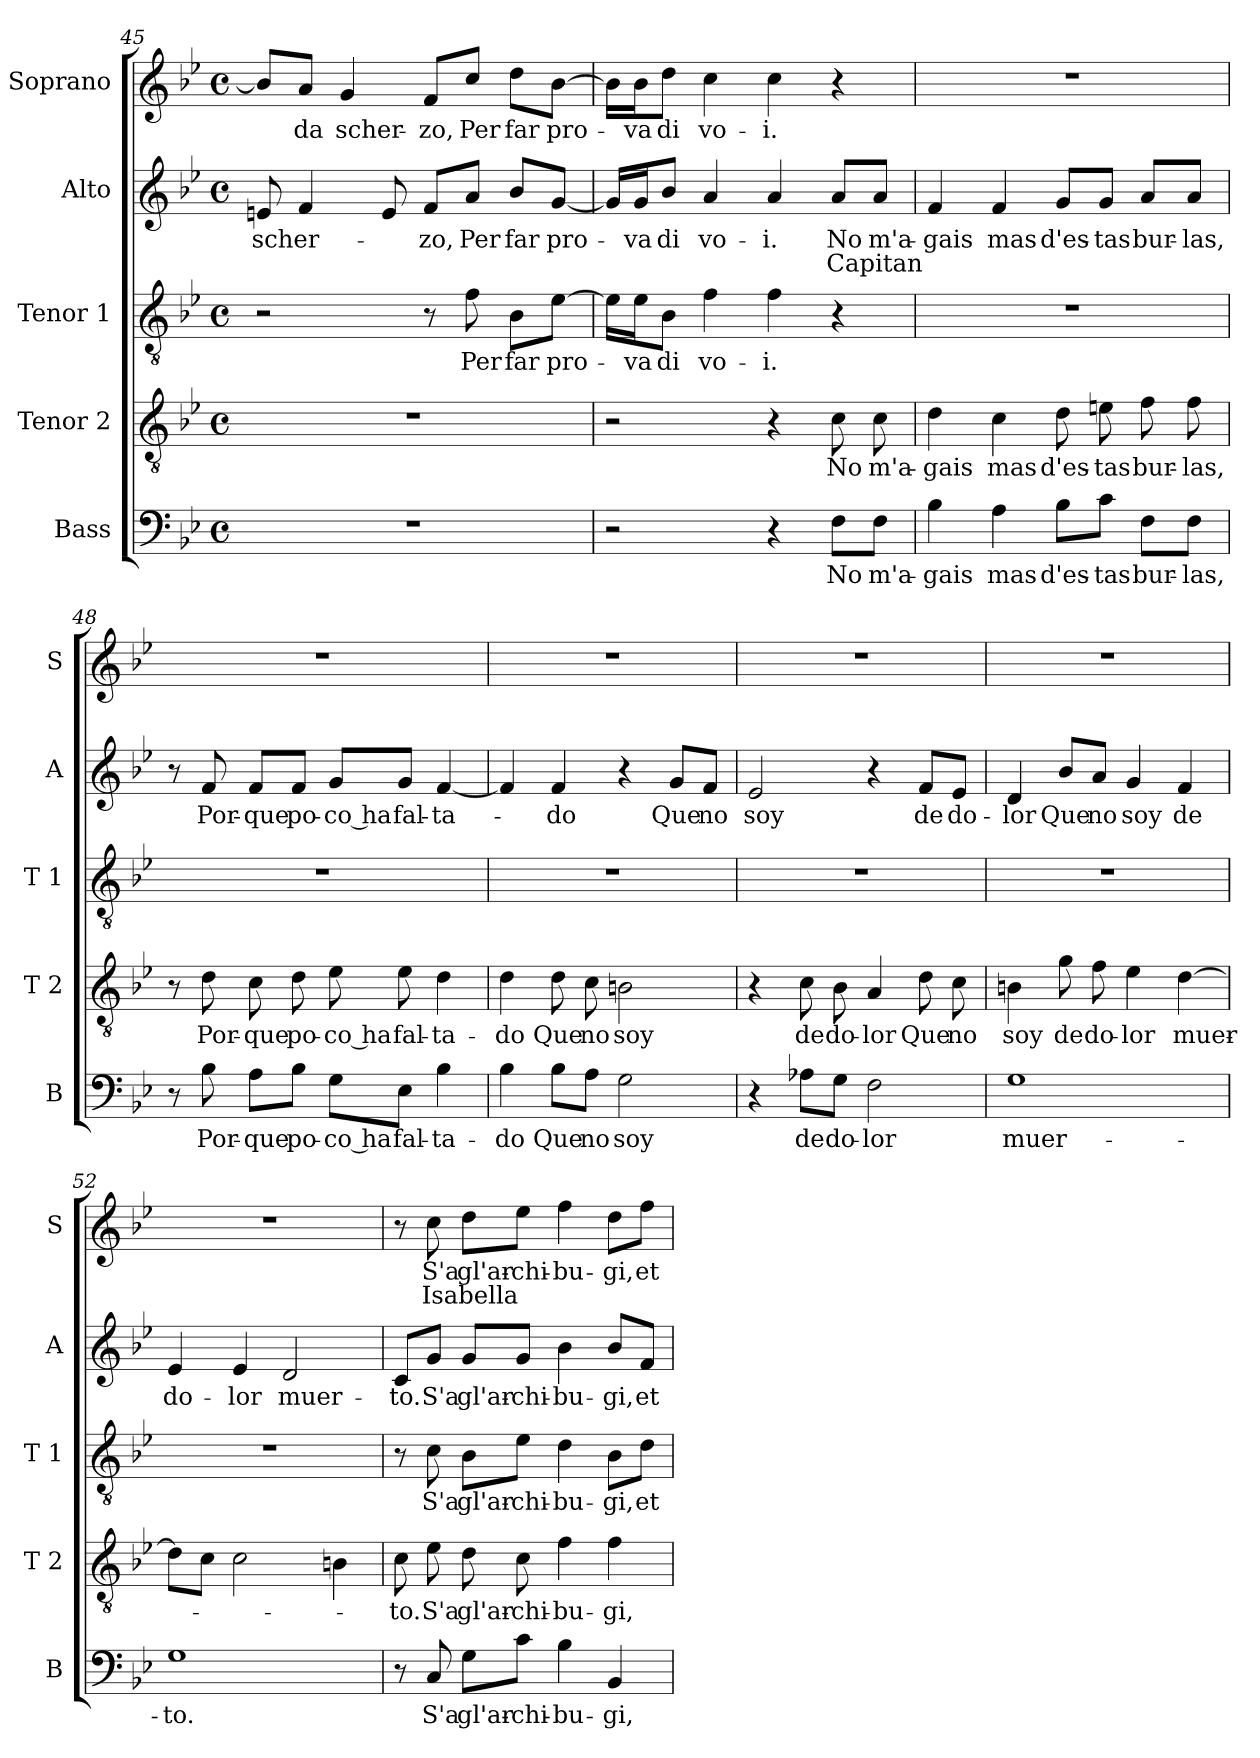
**kern	**text	**kern	**text	**kern	**text	**kern	**text	**text	**kern	**text	**text
*part5	*part5	*part4	*part4	*part3	*part3	*part2	*part2	*part2	*part1	*part1	*part1
*staff5	*staff5	*staff4	*staff4	*staff3	*staff3	*staff2	*staff2	*staff2	*staff1	*staff1	*staff1
*I"Bass	*	*I"Tenor 2	*	*I"Tenor 1	*	*I"Alto	*	*	*I"Soprano	*	*
*I'B	*	*I'T 2	*	*I'T 1	*	*I'A	*	*	*I'S	*	*
*clefF4	*	*clefGv2	*	*clefGv2	*	*clefG2	*	*	*clefG2	*	*
*k[b-e-]	*	*k[b-e-]	*	*k[b-e-]	*	*k[b-e-]	*	*	*k[b-e-]	*	*
*B-:	*	*B-:	*	*B-:	*	*B-:	*	*	*B-:	*	*
*M4/4	*	*M4/4	*	*M4/4	*	*M4/4	*	*	*M4/4	*	*
*met(c)	*	*met(c)	*	*met(c)	*	*met(c)	*	*	*met(c)	*	*
=45	=45	=45	=45	=45	=45	=45	=45	=45	=45	=45	=45
!	!	!	!	!	!	!	!LO:LY:b	!	!	!	!
1r	.	1r	.	2r	.	8en/	scher-	.	8b-/L]	.	.
!	!	!	!	!	!	!	!	!	!	!LO:LY:b	!
.	.	.	.	.	.	4f/	.	.	8a/J	da	.
!	!	!	!	!	!	!	!	!	!	!LO:LY:b	!
.	.	.	.	.	.	.	.	.	4g/	scher-	.
.	.	.	.	.	.	8e/	.	.	.	.	.
!	!	!	!	!	!	!	!LO:LY:b	!	!	!LO:LY:b	!
.	.	.	.	8r	.	8f/L	-zo,	.	8f/L	-zo,	.
!	!	!	!	!	!LO:LY:b	!	!LO:LY:b	!	!	!LO:LY:b	!
.	.	.	.	8f\	Per	8a/J	Per	.	8cc/J	Per	.
!	!	!	!	!	!LO:LY:b	!	!LO:LY:b	!	!	!LO:LY:b	!
.	.	.	.	8B-\L	far	8b-/L	far	.	8dd\L	far	.
!	!	!	!	!	!LO:LY:b	!	!LO:LY:b	!	!	!LO:LY:b	!
.	.	.	.	[8e-\J	pro-	[8g/J	pro-	.	[8b-\J	pro-	.
=46	=46	=46	=46	=46	=46	=46	=46	=46	=46	=46	=46
2r	.	2r	.	16e-\LL]	.	16g/LL]	.	.	16b-\LL]	.	.
!	!	!	!	!	!LO:LY:b	!	!LO:LY:b	!	!	!LO:LY:b	!
.	.	.	.	16e-\J	-va	16g/J	-va	.	16b-\J	-va	.
!	!	!	!	!	!LO:LY:b	!	!LO:LY:b	!	!	!LO:LY:b	!
.	.	.	.	8B-\J	di	8b-/J	di	.	8dd\J	di	.
!	!	!	!	!	!LO:LY:b	!	!LO:LY:b	!	!	!LO:LY:b	!
.	.	.	.	4f\	vo-	4a/	vo-	.	4cc\	vo-	.
!	!	!	!	!	!LO:LY:b	!	!LO:LY:b	!	!	!LO:LY:b	!
4r	.	4r	.	4f\	-i.	4a/	-i.	.	4cc\	-i.	.
!	!LO:LY:b	!	!LO:LY:b	!	!	!	!LO:LY:b	!LO:LY:a	!	!	!
8F\L	No	8c\	No	4r	.	8a/L	No	Capitan	4r	.	.
!	!LO:LY:b	!	!LO:LY:b	!	!	!	!LO:LY:b	!	!	!	!
8F\J	m'a-	8c\	m'a-	.	.	8a/J	m'a-	.	.	.	.
!!LO:LB:g=z
=47	=47	=47	=47	=47	=47	=47	=47	=47	=47	=47	=47
!	!LO:LY:b	!	!LO:LY:b	!	!	!	!LO:LY:b	!	!	!	!
4B-\	-gais	4d\	-gais	1r	.	4f/	-gais	.	1r	.	.
!	!LO:LY:b	!	!LO:LY:b	!	!	!	!LO:LY:b	!	!	!	!
4A\	mas	4c\	mas	.	.	4f/	mas	.	.	.	.
!	!LO:LY:b	!	!LO:LY:b	!	!	!	!LO:LY:b	!	!	!	!
8B-\L	d'es-	8d\	d'es-	.	.	8g/L	d'es-	.	.	.	.
!	!LO:LY:b	!	!LO:LY:b	!	!	!	!LO:LY:b	!	!	!	!
8c\J	-tas	8en\	-tas	.	.	8g/J	-tas	.	.	.	.
!	!LO:LY:b	!	!LO:LY:b	!	!	!	!LO:LY:b	!	!	!	!
8F\L	bur-	8f\	bur-	.	.	8a/L	bur-	.	.	.	.
!	!LO:LY:b	!	!LO:LY:b	!	!	!	!LO:LY:b	!	!	!	!
8F\J	-las,	8f\	-las,	.	.	8a/J	-las,	.	.	.	.
=48	=48	=48	=48	=48	=48	=48	=48	=48	=48	=48	=48
8r	.	8r	.	1r	.	8r	.	.	1r	.	.
!	!LO:LY:b	!	!LO:LY:b	!	!	!	!LO:LY:b	!	!	!	!
8B-\	Por-	8d\	Por-	.	.	8f/	Por-	.	.	.	.
!	!LO:LY:b	!	!LO:LY:b	!	!	!	!LO:LY:b	!	!	!	!
8A\L	-que	8c\	-que	.	.	8f/L	-que	.	.	.	.
!	!LO:LY:b	!	!LO:LY:b	!	!	!	!LO:LY:b	!	!	!	!
8B-\J	po-	8d\	po-	.	.	8f/J	po-	.	.	.	.
!	!LO:LY:b	!	!LO:LY:b	!	!	!	!LO:LY:b	!	!	!	!
8G\L	-co ha	8e-\	-co ha	.	.	8g/L	-co ha	.	.	.	.
!	!LO:LY:b	!	!LO:LY:b	!	!	!	!LO:LY:b	!	!	!	!
8E-\J	fal-	8e-\	fal-	.	.	8g/J	fal-	.	.	.	.
!	!LO:LY:b	!	!LO:LY:b	!	!	!	!LO:LY:b	!	!	!	!
4B-\	-ta-	4d\	-ta-	.	.	[4f/	-ta-	.	.	.	.
=49	=49	=49	=49	=49	=49	=49	=49	=49	=49	=49	=49
!	!LO:LY:b	!	!LO:LY:b	!	!	!	!	!	!	!	!
4B-\	-do	4d\	-do	1r	.	4f/]	.	.	1r	.	.
!	!LO:LY:b	!	!LO:LY:b	!	!	!	!LO:LY:b	!	!	!	!
8B-\L	Que	8d\	Que	.	.	4f/	-do	.	.	.	.
!	!LO:LY:b	!	!LO:LY:b	!	!	!	!	!	!	!	!
8A\J	no	8c\	no	.	.	.	.	.	.	.	.
!	!LO:LY:b	!	!LO:LY:b	!	!	!	!	!	!	!	!
2G\	soy	2Bn\	soy	.	.	4r	.	.	.	.	.
!	!	!	!	!	!	!	!LO:LY:b	!	!	!	!
.	.	.	.	.	.	8g/L	Que	.	.	.	.
!	!	!	!	!	!	!	!LO:LY:b	!	!	!	!
.	.	.	.	.	.	8f/J	no	.	.	.	.
=50	=50	=50	=50	=50	=50	=50	=50	=50	=50	=50	=50
!	!	!	!	!	!	!	!LO:LY:b	!	!	!	!
4r	.	4r	.	1r	.	2e-/	soy	.	1r	.	.
!	!LO:LY:b	!	!LO:LY:b	!	!	!	!	!	!	!	!
8A-X\L	de	8c\	de	.	.	.	.	.	.	.	.
!	!LO:LY:b	!	!LO:LY:b	!	!	!	!	!	!	!	!
8G\J	do-	8B-\	do-	.	.	.	.	.	.	.	.
!	!LO:LY:b	!	!LO:LY:b	!	!	!	!	!	!	!	!
2F\	-lor	4A/	-lor	.	.	4r	.	.	.	.	.
!	!	!	!LO:LY:b	!	!	!	!LO:LY:b	!	!	!	!
.	.	8d\	Que	.	.	8f/L	de	.	.	.	.
!	!	!	!LO:LY:b	!	!	!	!LO:LY:b	!	!	!	!
.	.	8c\	no	.	.	8e-/J	do-	.	.	.	.
!!LO:LB:g=z
=51	=51	=51	=51	=51	=51	=51	=51	=51	=51	=51	=51
!	!LO:LY:b	!	!LO:LY:b	!	!	!	!LO:LY:b	!	!	!	!
1G	muer-	4Bn\	soy	1r	.	4d/	-lor	.	1r	.	.
!	!	!	!LO:LY:b	!	!	!	!LO:LY:b	!	!	!	!
.	.	8g\	de	.	.	8b-/L	Que	.	.	.	.
!	!	!	!LO:LY:b	!	!	!	!LO:LY:b	!	!	!	!
.	.	8f\	do-	.	.	8a/J	no	.	.	.	.
!	!	!	!LO:LY:b	!	!	!	!LO:LY:b	!	!	!	!
.	.	4e-\	-lor	.	.	4g/	soy	.	.	.	.
!	!	!	!LO:LY:b	!	!	!	!LO:LY:b	!	!	!	!
.	.	[4d\	muer-	.	.	4f/	de	.	.	.	.
=52	=52	=52	=52	=52	=52	=52	=52	=52	=52	=52	=52
!	!LO:LY:b	!	!	!	!	!	!LO:LY:b	!	!	!	!
1G	-to.	8d\L]	.	1r	.	4e-/	do-	.	1r	.	.
.	.	8c\J	.	.	.	.	.	.	.	.	.
!	!	!	!	!	!	!	!LO:LY:b	!	!	!	!
.	.	2c\	.	.	.	4e-/	-lor	.	.	.	.
!	!	!	!	!	!	!	!LO:LY:b	!	!	!	!
.	.	.	.	.	.	2d/	muer-	.	.	.	.
.	.	4Bn\	.	.	.	.	.	.	.	.	.
=53	=53	=53	=53	=53	=53	=53	=53	=53	=53	=53	=53
!	!	!	!LO:LY:b	!	!	!	!LO:LY:b	!	!	!	!
8r	.	8c\	-to.	8r	.	8c/L	-to.	.	8r	.	.
!	!LO:LY:b	!	!LO:LY:b	!	!LO:LY:b	!	!LO:LY:b	!	!	!LO:LY:b	!LO:LY:a
8C/	S'a	8e-\	S'a	8c\	S'a	8g/J	S'a	.	8cc\	S'a	Isabella
!	!LO:LY:b	!	!LO:LY:b	!	!LO:LY:b	!	!LO:LY:b	!	!	!LO:LY:b	!
8G\L	gl'ar-	8d\	gl'ar-	8B-\L	gl'ar-	8g/L	gl'ar-	.	8dd\L	gl'ar-	.
!	!LO:LY:b	!	!LO:LY:b	!	!LO:LY:b	!	!LO:LY:b	!	!	!LO:LY:b	!
8c\J	-chi-	8c\	-chi-	8e-\J	-chi-	8g/J	-chi-	.	8ee-\J	-chi-	.
!	!LO:LY:b	!	!LO:LY:b	!	!LO:LY:b	!	!LO:LY:b	!	!	!LO:LY:b	!
4B-\	-bu-	4f\	-bu-	4d\	-bu-	4b-\	-bu-	.	4ff\	-bu-	.
!	!LO:LY:b	!	!LO:LY:b	!	!LO:LY:b	!	!LO:LY:b	!	!	!LO:LY:b	!
4BB-/	-gi,	4f\	-gi,	8B-\L	-gi,	8b-/L	-gi,	.	8dd\L	-gi,	.
!	!	!	!	!	!LO:LY:b	!	!LO:LY:b	!	!	!LO:LY:b	!
.	.	.	.	8d\J	et	8f/J	et	.	8ff\J	et	.
=	=	=	=	=	=	=	=	=	=	=	=
*-	*-	*-	*-	*-	*-	*-	*-	*-	*-	*-	*-
